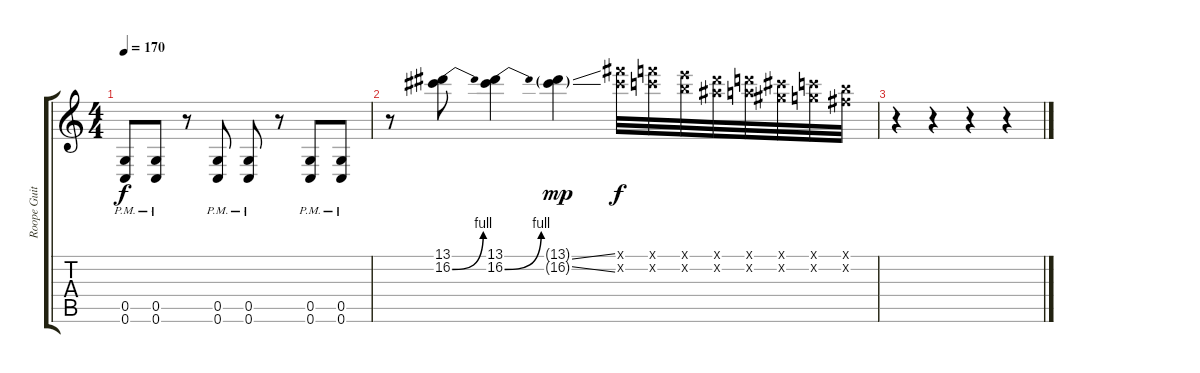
\track ("Roope Guitar 2" "Roope Guit") {instrument distortionguitar}
\staff {score tabs}
\tuning (D4 A3 F3 C3 G2 C2) {hide}
\ts (4 4)
\tempo 170
\clef g2
\ks c
(0.5{pm} 0.6{pm}).8{dy f} (0.5{pm} 0.6{pm}).8 r.8 (0.5{pm} 0.6{pm}).8 (0.5{pm} 0.6{pm}).8 r.8 (0.5{pm} 0.6{pm}).8 (0.5{pm} 0.6{pm}).8 |
r.8 (13.1 16.2{be (bend 0 0 60 4)}).8 (13.1 16.2{be (bend 0 0 60 4)}).4 (13.1{ss g} 16.2{ss g}).4{dy mp} (16.1{x} 16.2{x}).32{dy f} (15.1{x} 15.2{x}).32 (14.1{x} 14.2{x}).32 (13.1{x} 13.2{x}).32 (12.1{x} 12.2{x}).32 (11.1{x} 11.2{x}).32 (10.1{x} 10.2{x}).32 (9.1{x} 9.2{x}).32 |
r.4 r.4 r.4 r.4
